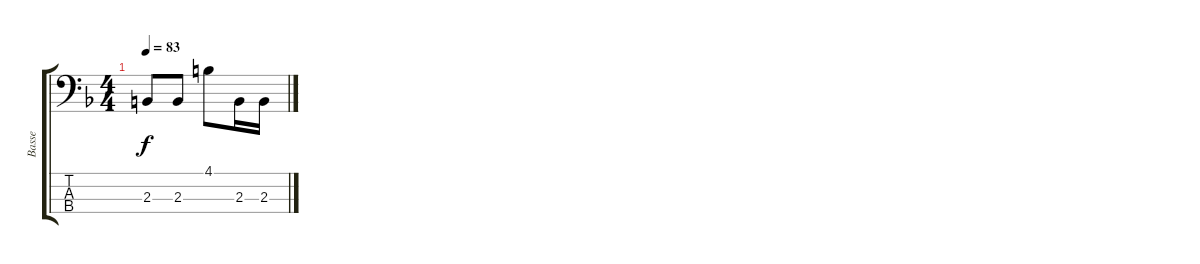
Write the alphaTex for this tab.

\track ("Basse" "Basse") {instrument electricbassfinger}
\staff {score tabs}
\tuning (G2 D2 A1 E1) {hide}
\ts (4 4)
\tempo 83
\clef f4
\ks f
2.3.8{dy f} 2.3.8 4.1.8 2.3.16 2.3.16
